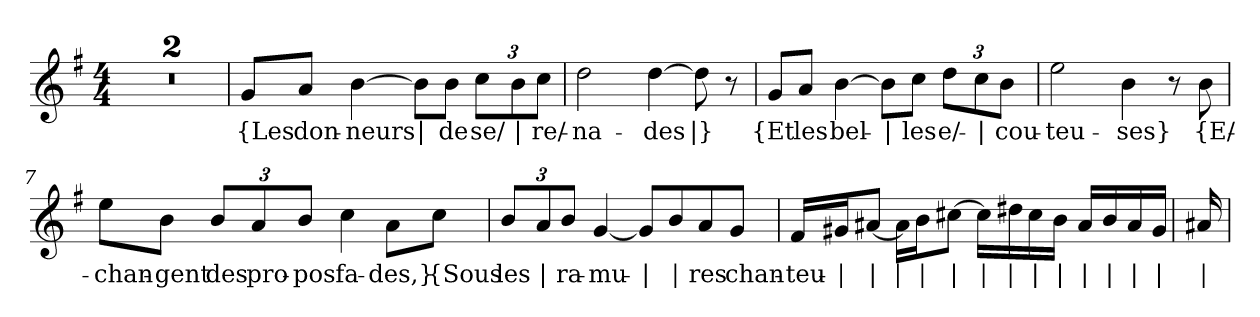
**kern	**text
*part1	*part1
*staff1	*staff1
*clefG2	*
*k[f#]	*
*M4/4	*
=1	=1
1r	.
=2	=2
1r	.
=3	=3
!	!LO:LY:b
8g/L	{Les
!	!LO:LY:b
8a/J	don-
!	!LO:LY:b
[4b\	-neurs
!	!LO:LY:b
8b\L]	|
!	!LO:LY:b
8b\J	de
*Xbrackettup	*
!	!LO:LY:b
12cc\L	se/
!	!LO:LY:b
12b\	|
!	!LO:LY:b
12cc\J	-re/-
=4	=4
!	!LO:LY:b
2dd\	-na-
!	!LO:LY:b
[4dd\	-des
!	!LO:LY:b
8dd\]	|}
8r	.
=5	=5
!	!LO:LY:b
8g/L	{Et
!	!LO:LY:b
8a/J	les
!	!LO:LY:b
[4b\	bel-
!	!LO:LY:b
8b\L]	|
!	!LO:LY:b
8cc\J	-les
!	!LO:LY:b
12dd\L	e/-
!	!LO:LY:b
12cc\	|
!	!LO:LY:b
12b\J	-cou-
=6	=6
!	!LO:LY:b
2ee\	-teu-
!	!LO:LY:b
4b\	-ses}
8r	.
!	!LO:LY:b
8b\	{E/-
!!LO:LB:g=z
=7	=7
!	!LO:LY:b
8ee\L	-chan-
!	!LO:LY:b
8b\J	-gent
!	!LO:LY:b
12b/L	des
!	!LO:LY:b
12a/	pro-
!	!LO:LY:b
12b/J	-pos
!	!LO:LY:b
4cc\	fa-
!	!LO:LY:b
8a\L	-des,}
!	!LO:LY:b
8cc\J	{Sous
=8	=8
!	!LO:LY:b
12b/L	les
!	!LO:LY:b
12a/	|
!	!LO:LY:b
12b/J	ra-
!	!LO:LY:b
[4g/	-mu-
!	!LO:LY:b
8g/L]	|
!	!LO:LY:b
8b/	|
!	!LO:LY:b
8a/	-res
!	!LO:LY:b
8g/J	chan-
!!LO:LB:g=z
=9	=9
!	!LO:LY:b
16f#/LL	-teu-
!	!LO:LY:b
16g#X/J	|
!	!LO:LY:b
[8a#X/J	|
!	!LO:LY:b
16a#\LL]	|
!	!LO:LY:b
16b\J	|
!	!LO:LY:b
[8cc#X\J	|
!	!LO:LY:b
16cc#\LL]	|
!	!LO:LY:b
16dd#X\	|
!	!LO:LY:b
16cc#\	|
!	!LO:LY:b
16b\JJ	|
!	!LO:LY:b
16a#/LL	|
!	!LO:LY:b
16b/	|
!	!LO:LY:b
16a#/	|
!	!LO:LY:b
16g#/JJ	|
=10	=10
!	!LO:LY:b
16a#X/	|
=	=
*-	*-
